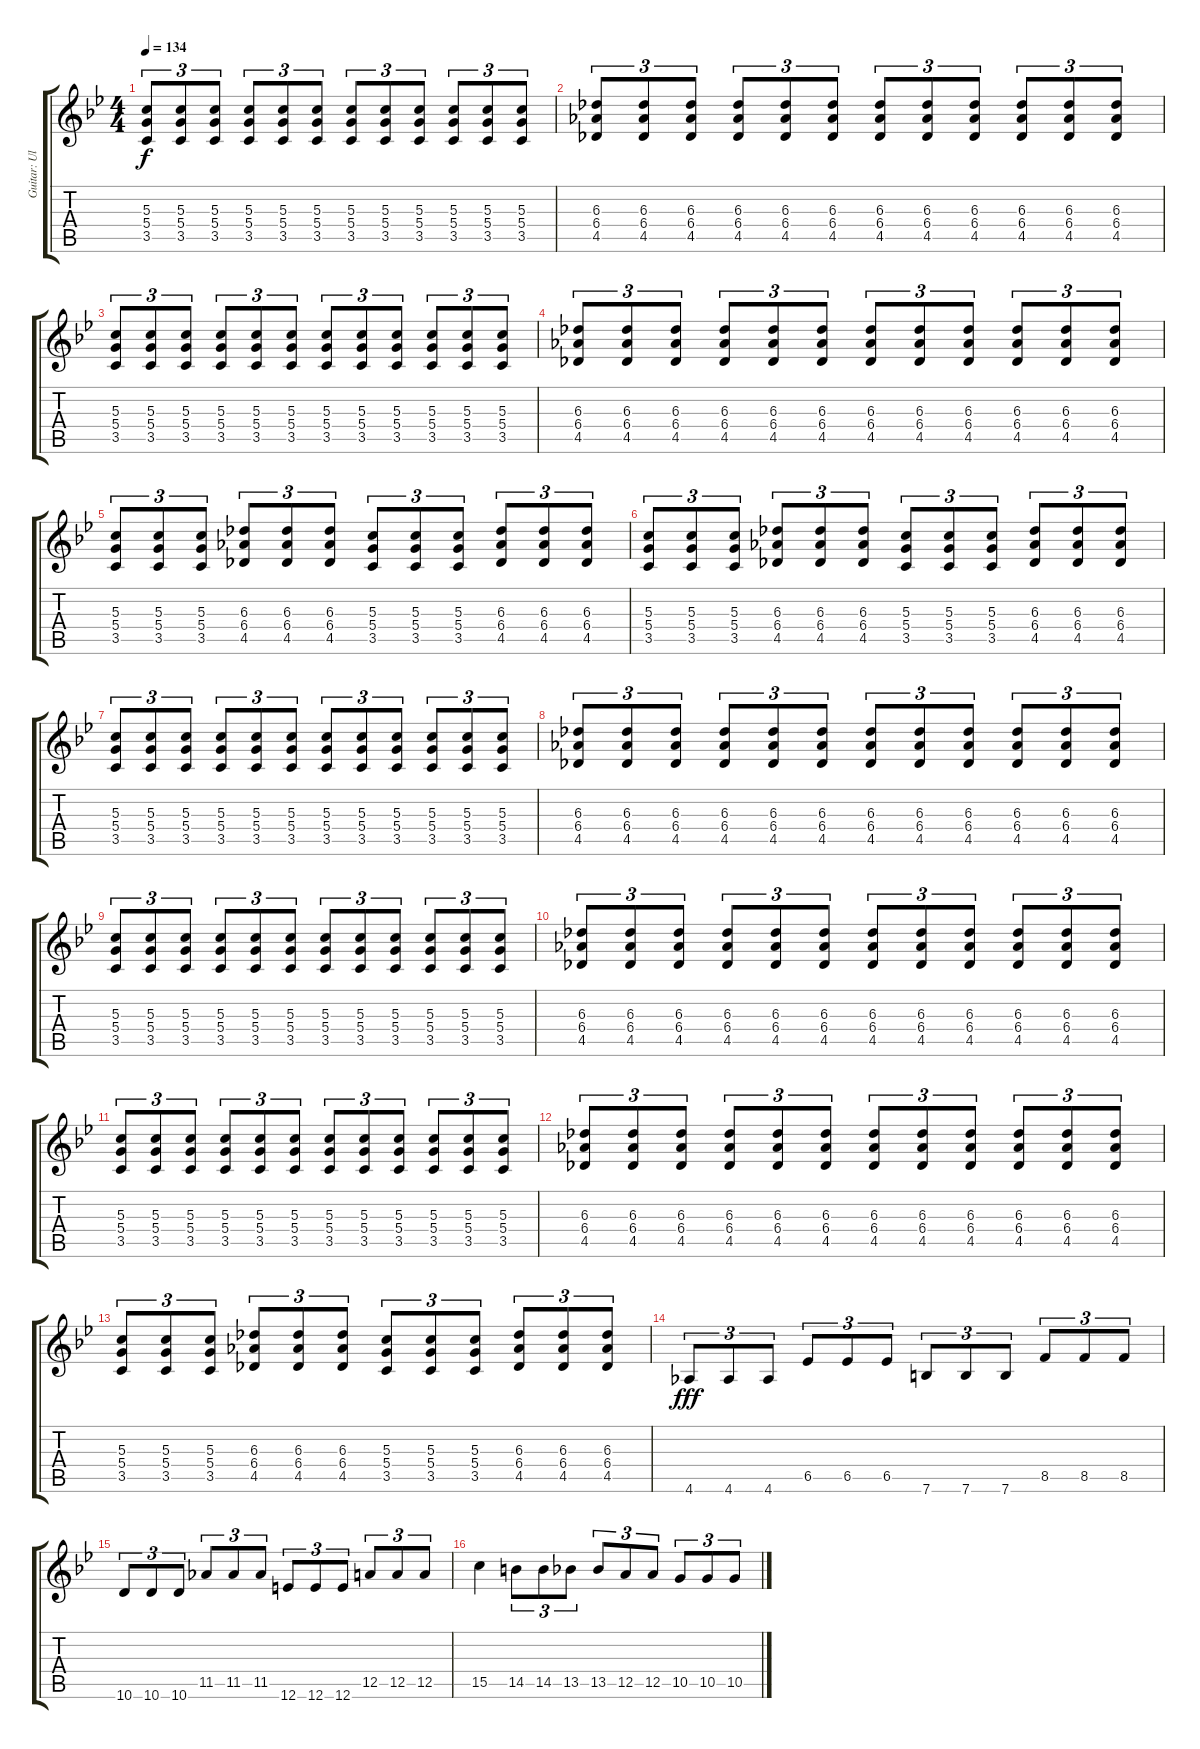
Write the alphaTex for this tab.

\track ("Guitar: Ulrich" "Guitar: Ul") {instrument distortionguitar}
\staff {score tabs}
\tuning (E4 B3 G3 D3 A2 E2) {hide}
\ts (4 4)
\tempo 134
\clef g2
\ks bb
(5.3 5.4 3.5).8{tu (3 2) dy f} (5.3 5.4 3.5).8{tu (3 2)} (5.3 5.4 3.5).8{tu (3 2)} (5.3 5.4 3.5).8{tu (3 2)} (5.3 5.4 3.5).8{tu (3 2)} (5.3 5.4 3.5).8{tu (3 2)} (5.3 5.4 3.5).8{tu (3 2)} (5.3 5.4 3.5).8{tu (3 2)} (5.3 5.4 3.5).8{tu (3 2)} (5.3 5.4 3.5).8{tu (3 2)} (5.3 5.4 3.5).8{tu (3 2)} (5.3 5.4 3.5).8{tu (3 2)} |
(6.3 6.4 4.5).8{tu (3 2)} (6.3 6.4 4.5).8{tu (3 2)} (6.3 6.4 4.5).8{tu (3 2)} (6.3 6.4 4.5).8{tu (3 2)} (6.3 6.4 4.5).8{tu (3 2)} (6.3 6.4 4.5).8{tu (3 2)} (6.3 6.4 4.5).8{tu (3 2)} (6.3 6.4 4.5).8{tu (3 2)} (6.3 6.4 4.5).8{tu (3 2)} (6.3 6.4 4.5).8{tu (3 2)} (6.3 6.4 4.5).8{tu (3 2)} (6.3 6.4 4.5).8{tu (3 2)} |
(5.3 5.4 3.5).8{tu (3 2)} (5.3 5.4 3.5).8{tu (3 2)} (5.3 5.4 3.5).8{tu (3 2)} (5.3 5.4 3.5).8{tu (3 2)} (5.3 5.4 3.5).8{tu (3 2)} (5.3 5.4 3.5).8{tu (3 2)} (5.3 5.4 3.5).8{tu (3 2)} (5.3 5.4 3.5).8{tu (3 2)} (5.3 5.4 3.5).8{tu (3 2)} (5.3 5.4 3.5).8{tu (3 2)} (5.3 5.4 3.5).8{tu (3 2)} (5.3 5.4 3.5).8{tu (3 2)} |
(6.3 6.4 4.5).8{tu (3 2)} (6.3 6.4 4.5).8{tu (3 2)} (6.3 6.4 4.5).8{tu (3 2)} (6.3 6.4 4.5).8{tu (3 2)} (6.3 6.4 4.5).8{tu (3 2)} (6.3 6.4 4.5).8{tu (3 2)} (6.3 6.4 4.5).8{tu (3 2)} (6.3 6.4 4.5).8{tu (3 2)} (6.3 6.4 4.5).8{tu (3 2)} (6.3 6.4 4.5).8{tu (3 2)} (6.3 6.4 4.5).8{tu (3 2)} (6.3 6.4 4.5).8{tu (3 2)} |
(5.3 5.4 3.5).8{tu (3 2)} (5.3 5.4 3.5).8{tu (3 2)} (5.3 5.4 3.5).8{tu (3 2)} (6.3 6.4 4.5).8{tu (3 2)} (6.3 6.4 4.5).8{tu (3 2)} (6.3 6.4 4.5).8{tu (3 2)} (5.3 5.4 3.5).8{tu (3 2)} (5.3 5.4 3.5).8{tu (3 2)} (5.3 5.4 3.5).8{tu (3 2)} (6.3 6.4 4.5).8{tu (3 2)} (6.3 6.4 4.5).8{tu (3 2)} (6.3 6.4 4.5).8{tu (3 2)} |
(5.3 5.4 3.5).8{tu (3 2)} (5.3 5.4 3.5).8{tu (3 2)} (5.3 5.4 3.5).8{tu (3 2)} (6.3 6.4 4.5).8{tu (3 2)} (6.3 6.4 4.5).8{tu (3 2)} (6.3 6.4 4.5).8{tu (3 2)} (5.3 5.4 3.5).8{tu (3 2)} (5.3 5.4 3.5).8{tu (3 2)} (5.3 5.4 3.5).8{tu (3 2)} (6.3 6.4 4.5).8{tu (3 2)} (6.3 6.4 4.5).8{tu (3 2)} (6.3 6.4 4.5).8{tu (3 2)} |
(5.3 5.4 3.5).8{tu (3 2)} (5.3 5.4 3.5).8{tu (3 2)} (5.3 5.4 3.5).8{tu (3 2)} (5.3 5.4 3.5).8{tu (3 2)} (5.3 5.4 3.5).8{tu (3 2)} (5.3 5.4 3.5).8{tu (3 2)} (5.3 5.4 3.5).8{tu (3 2)} (5.3 5.4 3.5).8{tu (3 2)} (5.3 5.4 3.5).8{tu (3 2)} (5.3 5.4 3.5).8{tu (3 2)} (5.3 5.4 3.5).8{tu (3 2)} (5.3 5.4 3.5).8{tu (3 2)} |
(6.3 6.4 4.5).8{tu (3 2)} (6.3 6.4 4.5).8{tu (3 2)} (6.3 6.4 4.5).8{tu (3 2)} (6.3 6.4 4.5).8{tu (3 2)} (6.3 6.4 4.5).8{tu (3 2)} (6.3 6.4 4.5).8{tu (3 2)} (6.3 6.4 4.5).8{tu (3 2)} (6.3 6.4 4.5).8{tu (3 2)} (6.3 6.4 4.5).8{tu (3 2)} (6.3 6.4 4.5).8{tu (3 2)} (6.3 6.4 4.5).8{tu (3 2)} (6.3 6.4 4.5).8{tu (3 2)} |
(5.3 5.4 3.5).8{tu (3 2)} (5.3 5.4 3.5).8{tu (3 2)} (5.3 5.4 3.5).8{tu (3 2)} (5.3 5.4 3.5).8{tu (3 2)} (5.3 5.4 3.5).8{tu (3 2)} (5.3 5.4 3.5).8{tu (3 2)} (5.3 5.4 3.5).8{tu (3 2)} (5.3 5.4 3.5).8{tu (3 2)} (5.3 5.4 3.5).8{tu (3 2)} (5.3 5.4 3.5).8{tu (3 2)} (5.3 5.4 3.5).8{tu (3 2)} (5.3 5.4 3.5).8{tu (3 2)} |
(6.3 6.4 4.5).8{tu (3 2)} (6.3 6.4 4.5).8{tu (3 2)} (6.3 6.4 4.5).8{tu (3 2)} (6.3 6.4 4.5).8{tu (3 2)} (6.3 6.4 4.5).8{tu (3 2)} (6.3 6.4 4.5).8{tu (3 2)} (6.3 6.4 4.5).8{tu (3 2)} (6.3 6.4 4.5).8{tu (3 2)} (6.3 6.4 4.5).8{tu (3 2)} (6.3 6.4 4.5).8{tu (3 2)} (6.3 6.4 4.5).8{tu (3 2)} (6.3 6.4 4.5).8{tu (3 2)} |
(5.3 5.4 3.5).8{tu (3 2)} (5.3 5.4 3.5).8{tu (3 2)} (5.3 5.4 3.5).8{tu (3 2)} (5.3 5.4 3.5).8{tu (3 2)} (5.3 5.4 3.5).8{tu (3 2)} (5.3 5.4 3.5).8{tu (3 2)} (5.3 5.4 3.5).8{tu (3 2)} (5.3 5.4 3.5).8{tu (3 2)} (5.3 5.4 3.5).8{tu (3 2)} (5.3 5.4 3.5).8{tu (3 2)} (5.3 5.4 3.5).8{tu (3 2)} (5.3 5.4 3.5).8{tu (3 2)} |
(6.3 6.4 4.5).8{tu (3 2)} (6.3 6.4 4.5).8{tu (3 2)} (6.3 6.4 4.5).8{tu (3 2)} (6.3 6.4 4.5).8{tu (3 2)} (6.3 6.4 4.5).8{tu (3 2)} (6.3 6.4 4.5).8{tu (3 2)} (6.3 6.4 4.5).8{tu (3 2)} (6.3 6.4 4.5).8{tu (3 2)} (6.3 6.4 4.5).8{tu (3 2)} (6.3 6.4 4.5).8{tu (3 2)} (6.3 6.4 4.5).8{tu (3 2)} (6.3 6.4 4.5).8{tu (3 2)} |
(5.3 5.4 3.5).8{tu (3 2)} (5.3 5.4 3.5).8{tu (3 2)} (5.3 5.4 3.5).8{tu (3 2)} (6.3 6.4 4.5).8{tu (3 2)} (6.3 6.4 4.5).8{tu (3 2)} (6.3 6.4 4.5).8{tu (3 2)} (5.3 5.4 3.5).8{tu (3 2)} (5.3 5.4 3.5).8{tu (3 2)} (5.3 5.4 3.5).8{tu (3 2)} (6.3 6.4 4.5).8{tu (3 2)} (6.3 6.4 4.5).8{tu (3 2)} (6.3 6.4 4.5).8{tu (3 2)} |
4.6.8{tu (3 2) dy fff} 4.6.8{tu (3 2)} 4.6.8{tu (3 2)} 6.5.8{tu (3 2)} 6.5.8{tu (3 2)} 6.5.8{tu (3 2)} 7.6.8{tu (3 2)} 7.6.8{tu (3 2)} 7.6.8{tu (3 2)} 8.5.8{tu (3 2)} 8.5.8{tu (3 2)} 8.5.8{tu (3 2)} |
10.6.8{tu (3 2)} 10.6.8{tu (3 2)} 10.6.8{tu (3 2)} 11.5.8{tu (3 2)} 11.5.8{tu (3 2)} 11.5.8{tu (3 2)} 12.6.8{tu (3 2)} 12.6.8{tu (3 2)} 12.6.8{tu (3 2)} 12.5.8{tu (3 2)} 12.5.8{tu (3 2)} 12.5.8{tu (3 2)} |
15.5.4 14.5.8{tu (3 2)} 14.5.8{tu (3 2)} 13.5.8{tu (3 2)} 13.5.8{tu (3 2)} 12.5.8{tu (3 2)} 12.5.8{tu (3 2)} 10.5.8{tu (3 2)} 10.5.8{tu (3 2)} 10.5.8{tu (3 2)}
